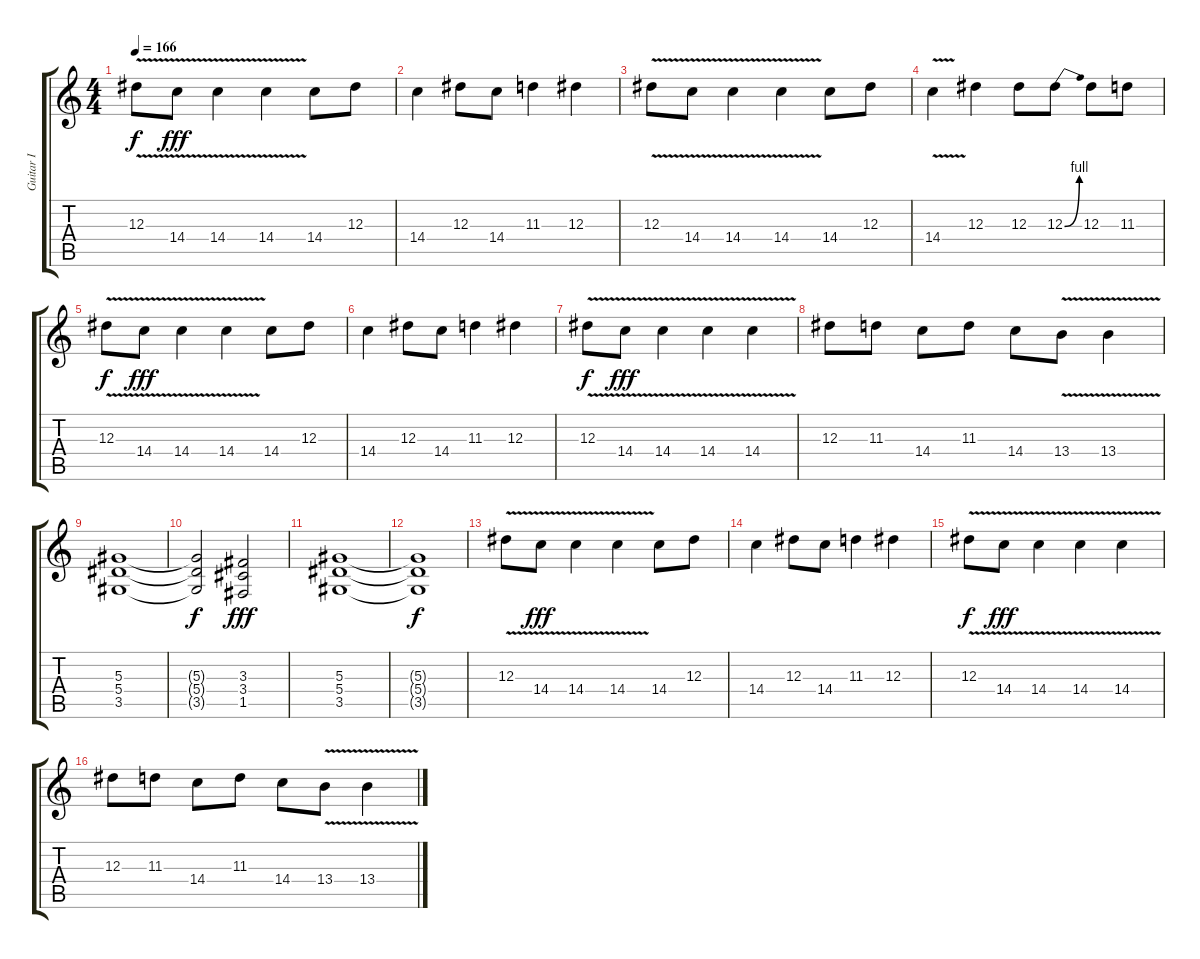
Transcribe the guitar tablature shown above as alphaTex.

\track ("Guitar I" "Guitar I") {instrument distortionguitar}
\staff {score tabs}
\tuning (C4 G3 Eb3 Bb2 F2 C2) {hide}
\ts (4 4)
\tempo 166
\clef g2
\ks c
12.3{v}.8{dy f} 14.4{v}.8{dy fff} 14.4{v}.4 14.4{v}.4 14.4.8 12.3.8 |
14.4.4 12.3.8 14.4.8 11.3.4 12.3.4 |
12.3{v}.8 14.4{v}.8 14.4{v}.4 14.4{v}.4 14.4.8 12.3.8 |
14.4{v}.4 12.3.4 12.3.8 12.3{be (bend 0 0 60 4)}.8 12.3.8 11.3.8 |
12.3{v}.8{dy f} 14.4{v}.8{dy fff} 14.4{v}.4 14.4{v}.4 14.4.8 12.3.8 |
14.4.4 12.3.8 14.4.8 11.3.4 12.3.4 |
12.3{v}.8{dy f} 14.4{v}.8{dy fff} 14.4{v}.4 14.4{v}.4 14.4{v}.4 |
12.3.8 11.3.8 14.4.8 11.3.8 14.4.8 13.4{v}.8 13.4{v}.4 |
(5.3 5.4 3.5).1 |
(5.3{t} 5.4{t} 3.5{t}).2{dy f} (3.3 3.4 1.5).2{dy fff} |
(5.3 5.4 3.5).1 |
(5.3{t} 5.4{t} 3.5{t}).1{dy f} |
12.3{v}.8 14.4{v}.8{dy fff} 14.4{v}.4 14.4{v}.4 14.4.8 12.3.8 |
14.4.4 12.3.8 14.4.8 11.3.4 12.3.4 |
12.3{v}.8{dy f} 14.4{v}.8{dy fff} 14.4{v}.4 14.4{v}.4 14.4{v}.4 |
12.3.8 11.3.8 14.4.8 11.3.8 14.4.8 13.4{v}.8 13.4{v}.4
